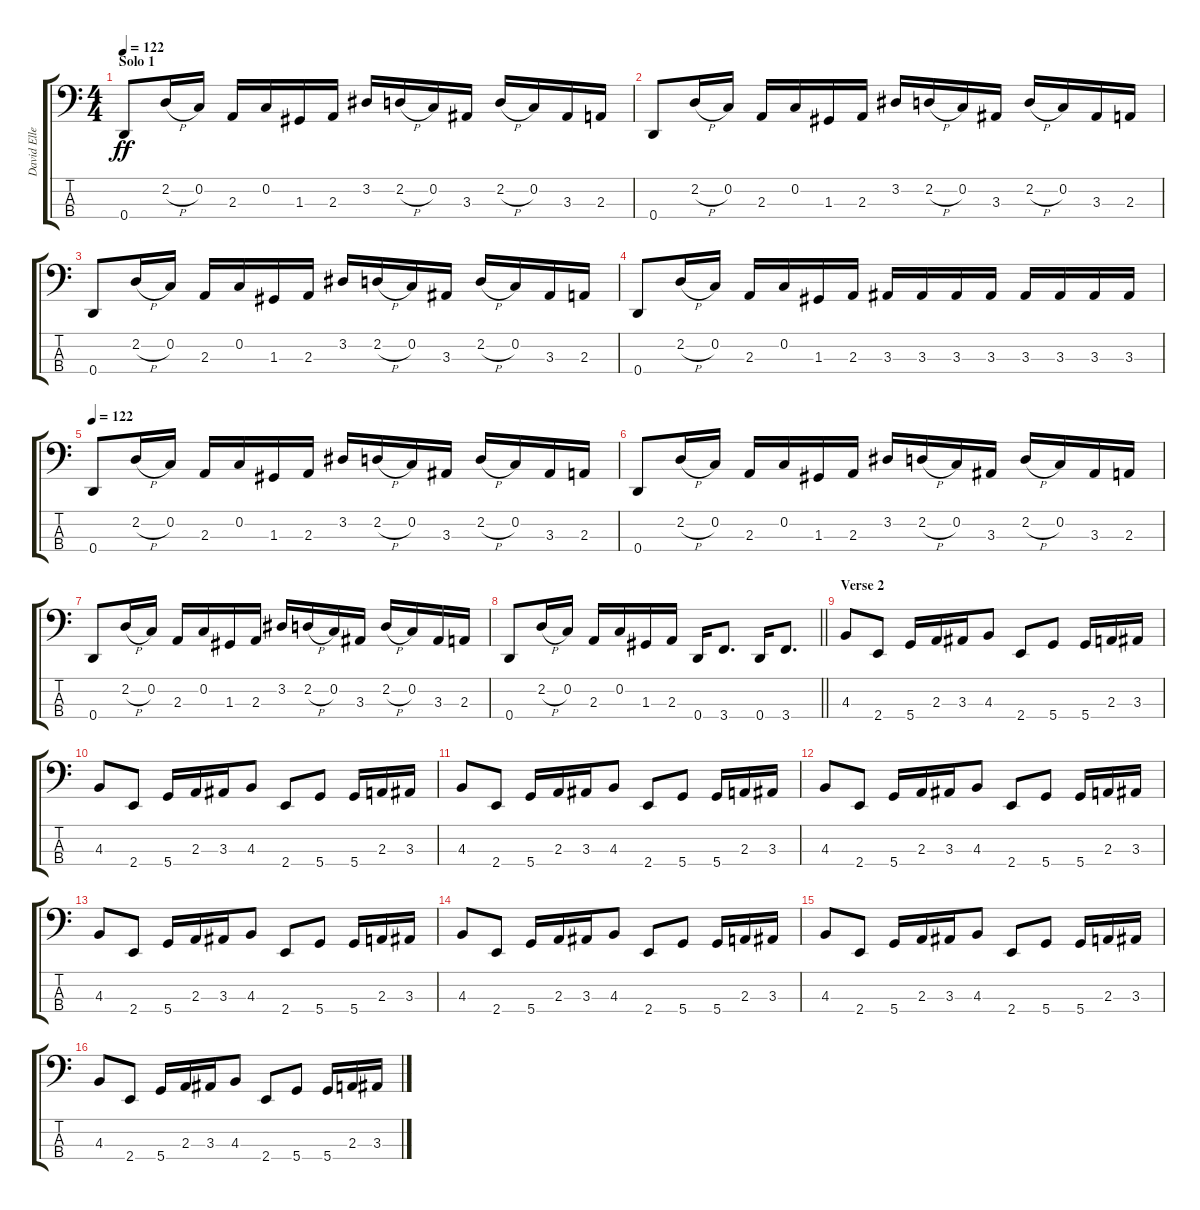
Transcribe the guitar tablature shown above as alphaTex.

\track ("David Ellefson" "David Elle") {instrument electricbasspick}
\staff {score tabs}
\tuning (F2 C2 G1 D1) {hide}
\ts (4 4)
\section ("" "Solo 1")
\tempo 122
\clef f4
\ks c
0.4.8{dy ff} 2.2{h}.16 0.2.16 2.3.16 0.2.16 1.3.16 2.3.16 3.2.16 2.2{h}.16 0.2.16 3.3.16 2.2{h}.16 0.2.16 3.3.16 2.3.16 |
0.4.8 2.2{h}.16 0.2.16 2.3.16 0.2.16 1.3.16 2.3.16 3.2.16 2.2{h}.16 0.2.16 3.3.16 2.2{h}.16 0.2.16 3.3.16 2.3.16 |
0.4.8 2.2{h}.16 0.2.16 2.3.16 0.2.16 1.3.16 2.3.16 3.2.16 2.2{h}.16 0.2.16 3.3.16 2.2{h}.16 0.2.16 3.3.16 2.3.16 |
0.4.8 2.2{h}.16 0.2.16 2.3.16 0.2.16 1.3.16 2.3.16 3.3.16 3.3.16 3.3.16 3.3.16 3.3.16 3.3.16 3.3.16 3.3.16 |
\tempo 122
0.4.8 2.2{h}.16 0.2.16 2.3.16 0.2.16 1.3.16 2.3.16 3.2.16 2.2{h}.16 0.2.16 3.3.16 2.2{h}.16 0.2.16 3.3.16 2.3.16 |
0.4.8 2.2{h}.16 0.2.16 2.3.16 0.2.16 1.3.16 2.3.16 3.2.16 2.2{h}.16 0.2.16 3.3.16 2.2{h}.16 0.2.16 3.3.16 2.3.16 |
0.4.8 2.2{h}.16 0.2.16 2.3.16 0.2.16 1.3.16 2.3.16 3.2.16 2.2{h}.16 0.2.16 3.3.16 2.2{h}.16 0.2.16 3.3.16 2.3.16 |
\barLineRight lightlight
0.4.8 2.2{h}.16 0.2.16 2.3.16 0.2.16 1.3.16 2.3.16 0.4.16 3.4.8{d} 0.4.16 3.4.8{d} |
\section ("" "Verse 2")
4.3.8 2.4.8 5.4.16 2.3.16 3.3.16 4.3.8 2.4.8 5.4.8 5.4.16 2.3.16 3.3.16 |
4.3.8 2.4.8 5.4.16 2.3.16 3.3.16 4.3.8 2.4.8 5.4.8 5.4.16 2.3.16 3.3.16 |
4.3.8 2.4.8 5.4.16 2.3.16 3.3.16 4.3.8 2.4.8 5.4.8 5.4.16 2.3.16 3.3.16 |
4.3.8 2.4.8 5.4.16 2.3.16 3.3.16 4.3.8 2.4.8 5.4.8 5.4.16 2.3.16 3.3.16 |
4.3.8 2.4.8 5.4.16 2.3.16 3.3.16 4.3.8 2.4.8 5.4.8 5.4.16 2.3.16 3.3.16 |
4.3.8 2.4.8 5.4.16 2.3.16 3.3.16 4.3.8 2.4.8 5.4.8 5.4.16 2.3.16 3.3.16 |
4.3.8 2.4.8 5.4.16 2.3.16 3.3.16 4.3.8 2.4.8 5.4.8 5.4.16 2.3.16 3.3.16 |
4.3.8 2.4.8 5.4.16 2.3.16 3.3.16 4.3.8 2.4.8 5.4.8 5.4.16 2.3.16 3.3.16
